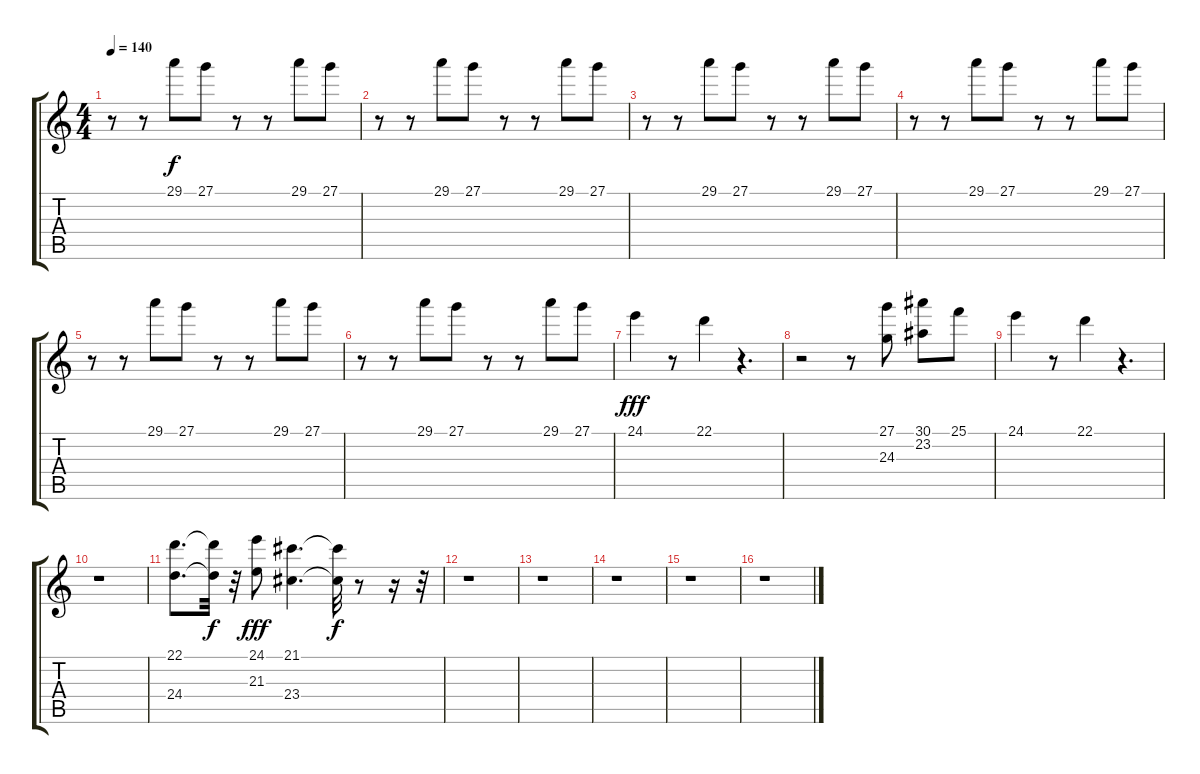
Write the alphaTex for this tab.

\track "" {instrument agogo}
\staff {score tabs}
\tuning (E4 B3 G3 D3 A2 E2) {hide}
\ts (4 4)
\tempo 140
\clef g2
\ks c
r.8{dy f} r.8 29.1.8 27.1.8 r.8 r.8 29.1.8 27.1.8 |
r.8 r.8 29.1.8 27.1.8 r.8 r.8 29.1.8 27.1.8 |
r.8 r.8 29.1.8 27.1.8 r.8 r.8 29.1.8 27.1.8 |
r.8 r.8 29.1.8 27.1.8 r.8 r.8 29.1.8 27.1.8 |
r.8 r.8 29.1.8 27.1.8 r.8 r.8 29.1.8 27.1.8 |
r.8 r.8 29.1.8 27.1.8 r.8 r.8 29.1.8 27.1.8 |
24.1.4{dy fff} r.8 22.1.4 r.4{d} |
r.2 r.8 (27.1 24.3).8 (30.1 23.2).8 25.1.8 |
24.1.4 r.8 22.1.4 r.4{d} |
r.1 |
(22.1 24.4).8{d} (22.1{t} 24.4{t}).32{dy f} r.32 (24.1 21.3).8{dy fff} (21.1 23.4).4{d} (21.1{t} 23.4{t}).32{dy f} r.8 r.16 r.32 |
r.1 |
r.1 |
r.1 |
r.1 |
r.1
